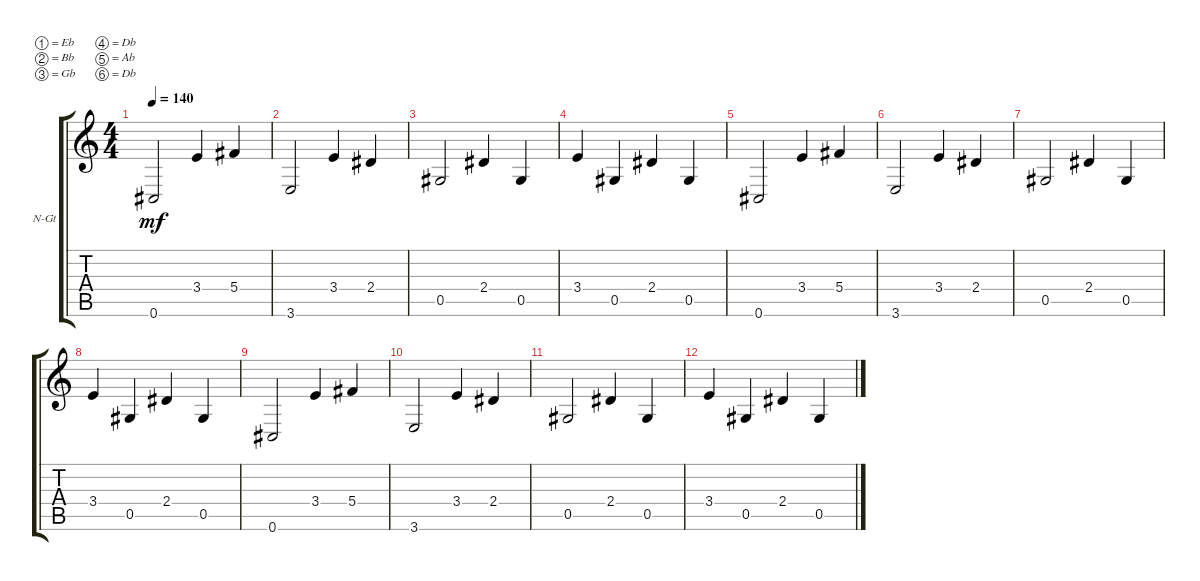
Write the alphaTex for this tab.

\defaultSystemsLayout 4
\bracketExtendMode groupsimilarinstruments
\firstSystemTrackNameOrientation horizontal
\otherSystemsTrackNameOrientation horizontal
\track ("Nylon Guitar" "N-Gt") {instrument acousticguitarnylon}
\staff {score tabs}
\tuning (Eb4 Bb3 Gb3 Db3 Ab2 Db2)
\ts (4 4)
\tempo 140
\clef g2
\ks c
0.6.2{dy mf} 3.4.4 5.4.4 |
3.6.2 3.4.4 2.4.4 |
0.5.2 2.4.4 0.5.4 |
3.4.4 0.5.4 2.4.4 0.5.4 |
0.6.2 3.4.4 5.4.4 |
3.6.2 3.4.4 2.4.4 |
0.5.2 2.4.4 0.5.4 |
3.4.4 0.5.4 2.4.4 0.5.4 |
0.6.2 3.4.4 5.4.4 |
3.6.2 3.4.4 2.4.4 |
0.5.2 2.4.4 0.5.4 |
3.4.4 0.5.4 2.4.4 0.5.4
